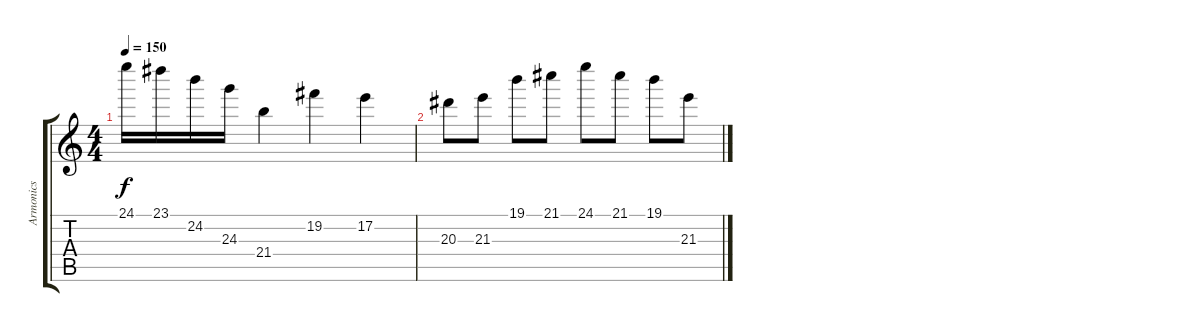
\track ("Armonics" "Armonics") {instrument distortionguitar}
\staff {score tabs}
\tuning (E4 B3 G3 D3 A2 E2) {hide}
\ts (4 4)
\tempo 150
\clef g2
\ks c
24.1.16{dy f} 23.1.16 24.2.16 24.3.16 21.4.4 19.2.4 17.2.4 |
20.3.8 21.3.8 19.1.8 21.1.8 24.1.8 21.1.8 19.1.8 21.3.8
